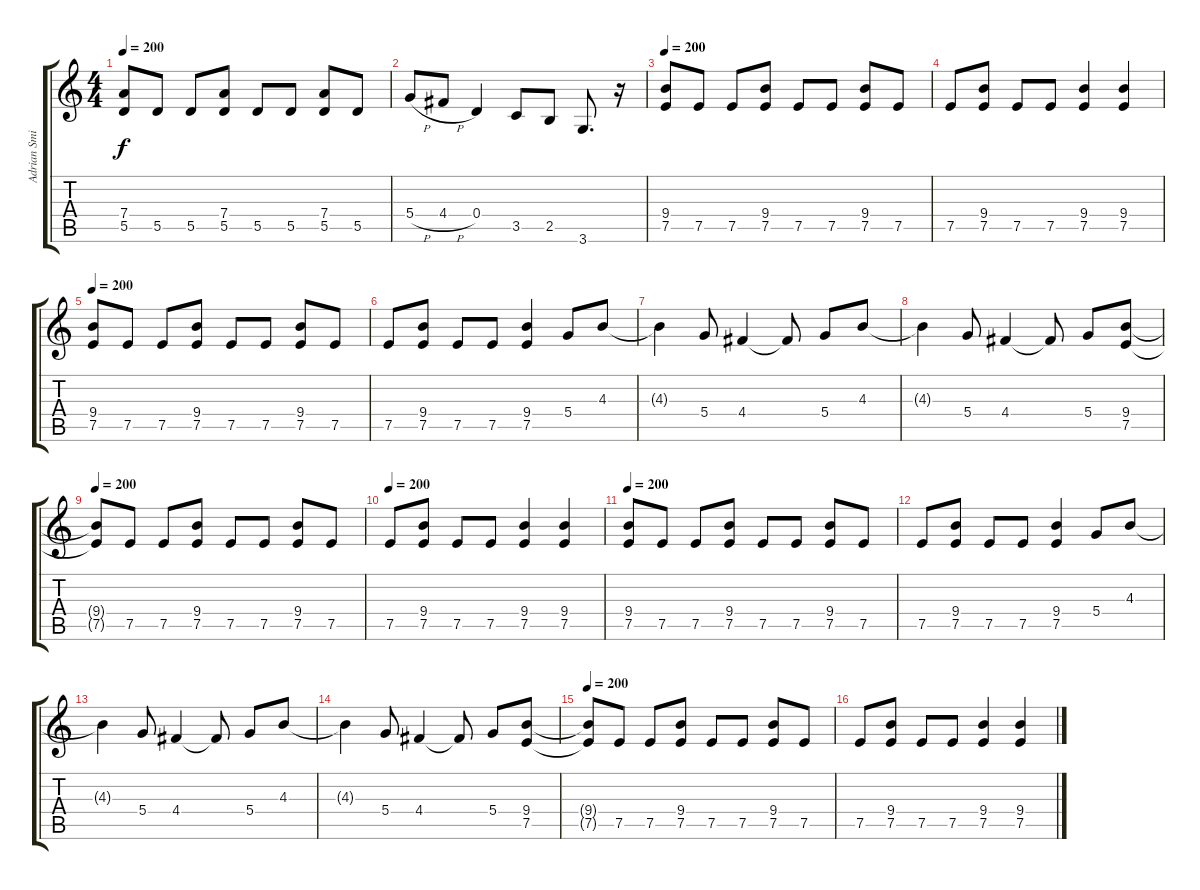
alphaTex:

\track ("Adrian Smith" "Adrian Smi") {instrument distortionguitar}
\staff {score tabs}
\tuning (E4 B3 G3 D3 A2 E2) {hide}
\ts (4 4)
\tempo 200
\clef g2
\ks c
(7.4 5.5).8{dy f} 5.5.8 5.5.8 (7.4 5.5).8 5.5.8 5.5.8 (7.4 5.5).8 5.5.8 |
5.4{h}.8 4.4{h}.8 0.4.4 3.5.8 2.5.8 3.6.8{d} r.16 |
\tempo 200
(9.4 7.5).8 7.5.8 7.5.8 (9.4 7.5).8 7.5.8 7.5.8 (9.4 7.5).8 7.5.8 |
7.5.8 (9.4 7.5).8 7.5.8 7.5.8 (9.4 7.5).4 (9.4 7.5).4 |
\tempo 200
(9.4 7.5).8 7.5.8 7.5.8 (9.4 7.5).8 7.5.8 7.5.8 (9.4 7.5).8 7.5.8 |
7.5.8 (9.4 7.5).8 7.5.8 7.5.8 (9.4 7.5).4 5.4.8 4.3.8 |
4.3{t}.4 5.4.8 4.4.4 4.4{t}.8 5.4.8 4.3.8 |
4.3{t}.4 5.4.8 4.4.4 4.4{t}.8 5.4.8 (9.4 7.5).8 |
\tempo 200
(9.4{t} 7.5{t}).8 7.5.8 7.5.8 (9.4 7.5).8 7.5.8 7.5.8 (9.4 7.5).8 7.5.8 |
\tempo 200
7.5.8 (9.4 7.5).8 7.5.8 7.5.8 (9.4 7.5).4 (9.4 7.5).4 |
\tempo 200
(9.4 7.5).8 7.5.8 7.5.8 (9.4 7.5).8 7.5.8 7.5.8 (9.4 7.5).8 7.5.8 |
7.5.8 (9.4 7.5).8 7.5.8 7.5.8 (9.4 7.5).4 5.4.8 4.3.8 |
4.3{t}.4 5.4.8 4.4.4 4.4{t}.8 5.4.8 4.3.8 |
4.3{t}.4 5.4.8 4.4.4 4.4{t}.8 5.4.8 (9.4 7.5).8 |
\tempo 200
(9.4{t} 7.5{t}).8 7.5.8 7.5.8 (9.4 7.5).8 7.5.8 7.5.8 (9.4 7.5).8 7.5.8 |
7.5.8 (9.4 7.5).8 7.5.8 7.5.8 (9.4 7.5).4 (9.4 7.5).4
